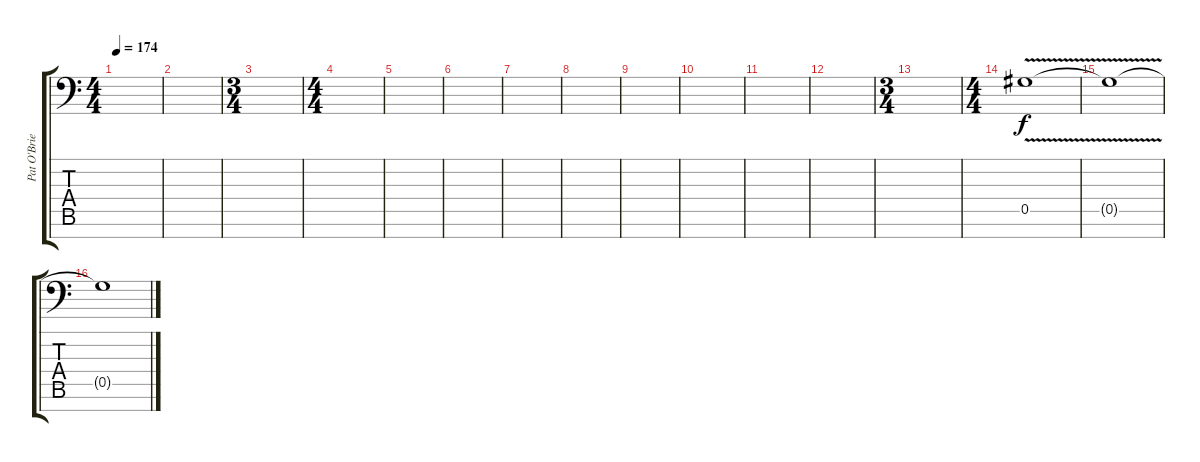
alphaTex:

\track ("Pat O'Brien" "Pat O'Brie") {instrument overdrivenguitar}
\staff {score tabs}
\tuning (Eb4 Bb3 Gb3 Db3 Ab2 Eb2 Bb1) {hide}
\ts (4 4)
\tempo 174
\clef f4
\ks c
|
|
\ts (3 4)
|
\ts (4 4)
|
|
|
|
|
|
|
|
|
\ts (3 4)
|
\ts (4 4)
0.5{v}.1 |
0.5{t}.1 |
0.5{t}.1
